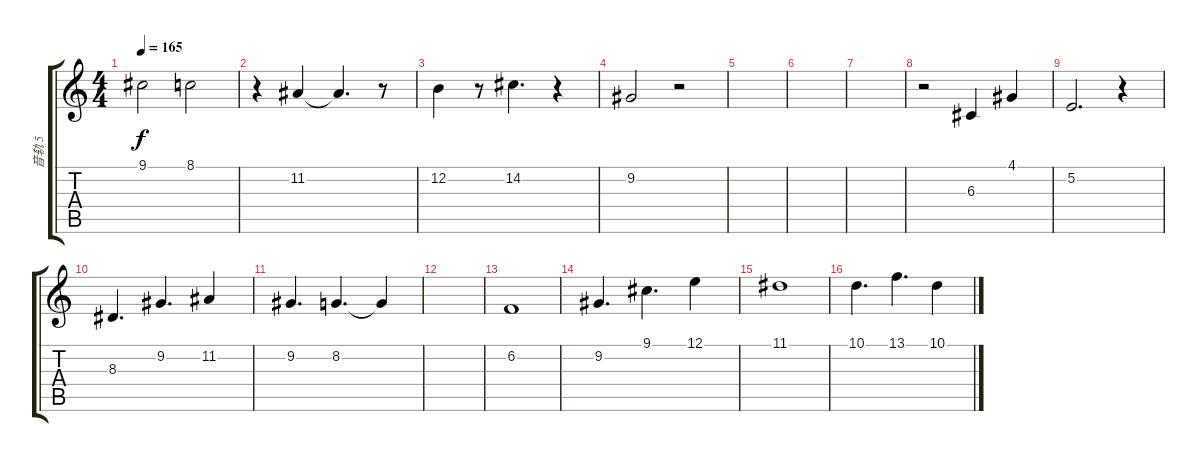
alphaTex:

\track ("音轨 5" "音轨 5") {instrument synthbrass1}
\staff {score tabs}
\tuning (E4 B3 G3 D3 A2 E2) {hide}
\ts (4 4)
\tempo 165
\clef g2
\ks c
9.1.2{dy f} 8.1.2 |
r.4 11.2.4 11.2{t}.4{d} r.8 |
12.2.4 r.8 14.2.4{d} r.4 |
9.2.2 r.2 |
|
|
|
r.2 6.3.4 4.1.4 |
5.2.2{d} r.4 |
8.3.4{d} 9.2.4{d} 11.2.4 |
9.2.4{d} 8.2.4{d} 8.2{t}.4 |
|
6.2.1 |
9.2.4{d} 9.1.4{d} 12.1.4 |
11.1.1 |
10.1.4{d} 13.1.4{d} 10.1.4
